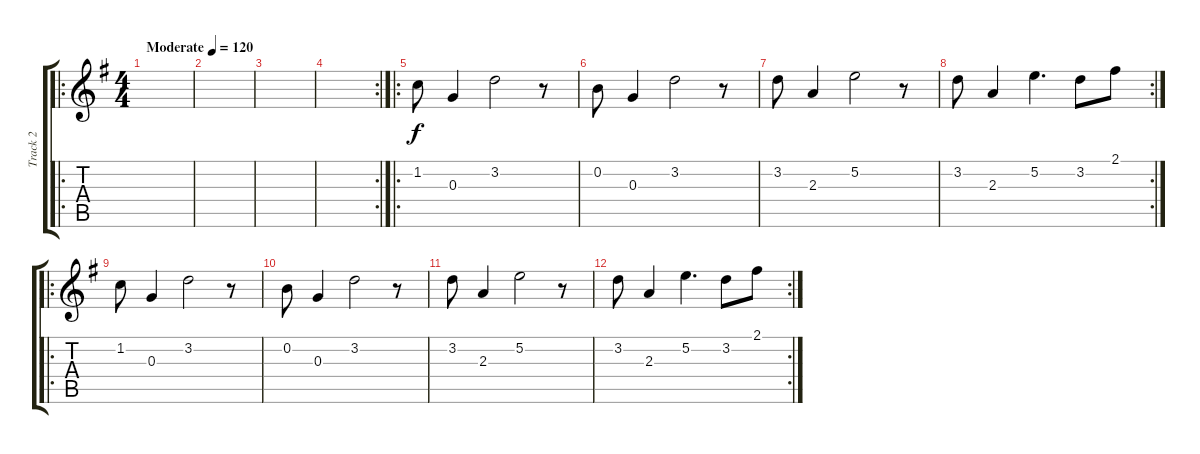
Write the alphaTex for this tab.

\track ("Track 2" "Track 2") {instrument acousticguitarnylon}
\staff {score tabs}
\tuning (E4 B3 G3 D3 A2 E2) {hide}
\ro
\ts (4 4)
\tempo (120 "Moderate")
\clef g2
\ks g
|
|
|
\rc 2
|
\ro
1.2.8 0.3.4 3.2.2 r.8 |
0.2.8 0.3.4 3.2.2 r.8 |
3.2.8 2.3.4 5.2.2 r.8 |
\rc 2
3.2.8 2.3.4 5.2.4{d} 3.2.8 2.1.8 |
\ro
1.2.8 0.3.4 3.2.2 r.8 |
0.2.8 0.3.4 3.2.2 r.8 |
3.2.8 2.3.4 5.2.2 r.8 |
\rc 2
3.2.8 2.3.4 5.2.4{d} 3.2.8 2.1.8
